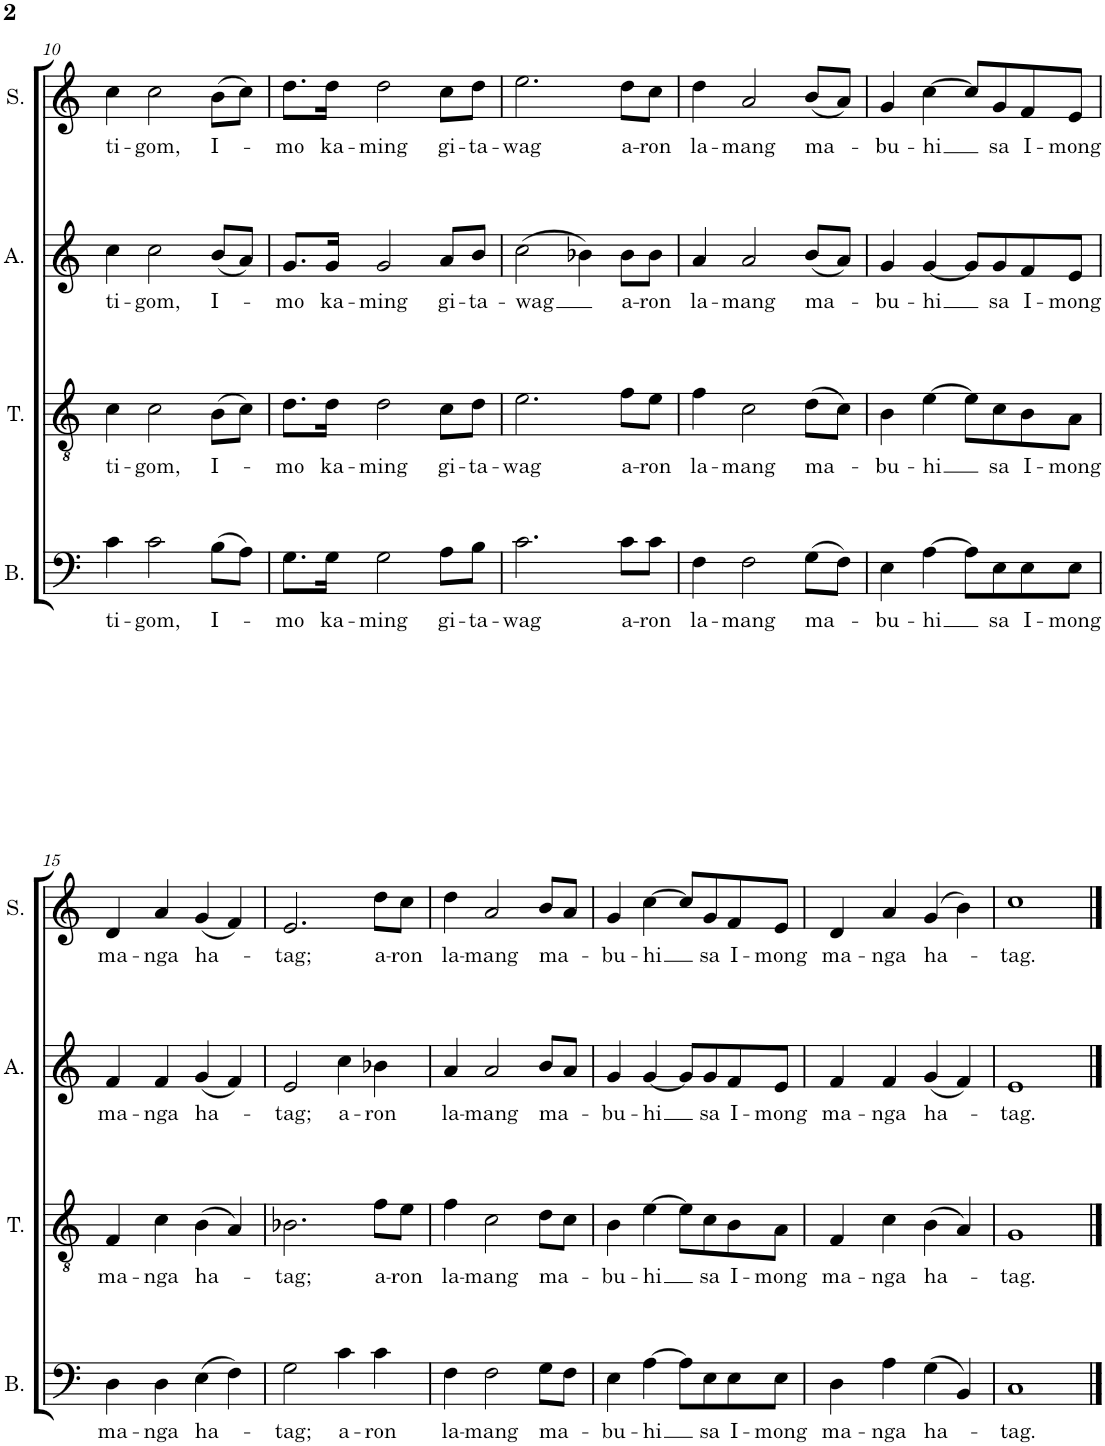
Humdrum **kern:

**kern	**text	**kern	**text	**kern	**text	**kern	**text
*part4	*part4	*part3	*part3	*part2	*part2	*part1	*part1
*staff4	*staff4	*staff3	*staff3	*staff2	*staff2	*staff1	*staff1
*I"Bass	*	*I"Tenor	*	*I"Alto	*	*I"Soprano	*
*I'B.	*	*I'T.	*	*I'A.	*	*I'S.	*
!!LO:PB:g=z
*clefF4	*	*clefGv2	*	*clefG2	*	*clefG2	*
*k[]	*	*k[]	*	*k[]	*	*k[]	*
*M4/4	*	*M4/4	*	*M4/4	*	*M4/4	*
=10	=10	=10	=10	=10	=10	=10	=10
!	!LO:LY:b	!	!LO:LY:b	!	!LO:LY:b	!	!LO:LY:b
4c\	ti-	4c\	ti-	4cc\	ti-	4cc\	ti-
!	!LO:LY:b	!	!LO:LY:b	!	!LO:LY:b	!	!LO:LY:b
2c\	-gom,	2c\	-gom,	2cc\	-gom,	2cc\	-gom,
!	!LO:LY:b	!	!LO:LY:b	!	!LO:LY:b	!	!LO:LY:b
(8B\L	I-	(8B\L	I-	(8b/L	I-	(8b\L	I-
8A\J)	.	8c\J)	.	8a/J)	.	8cc\J)	.
=11	=11	=11	=11	=11	=11	=11	=11
!	!LO:LY:b	!	!LO:LY:b	!	!LO:LY:b	!	!LO:LY:b
8.G\L	-mo	8.d\L	-mo	8.g/L	-mo	8.dd\L	-mo
!	!LO:LY:b	!	!LO:LY:b	!	!LO:LY:b	!	!LO:LY:b
16G\Jk	ka-	16d\Jk	ka-	16g/Jk	ka-	16dd\Jk	ka-
!	!LO:LY:b	!	!LO:LY:b	!	!LO:LY:b	!	!LO:LY:b
2G\	-ming	2d\	-ming	2g/	-ming	2dd\	-ming
!	!LO:LY:b	!	!LO:LY:b	!	!LO:LY:b	!	!LO:LY:b
8A\L	gi-	8c\L	gi-	8a/L	gi-	8cc\L	gi-
!	!LO:LY:b	!	!LO:LY:b	!	!LO:LY:b	!	!LO:LY:b
8B\J	-ta-	8d\J	-ta-	8b/J	-ta-	8dd\J	-ta-
=12	=12	=12	=12	=12	=12	=12	=12
!	!LO:LY:b	!	!LO:LY:b	!	!LO:LY:b	!	!LO:LY:b
2.c\	-wag	2.e\	-wag	(2cc\	-wag	2.ee\	-wag
.	.	.	.	4b-X\)	.	.	.
!	!LO:LY:b	!	!LO:LY:b	!	!LO:LY:b	!	!LO:LY:b
8c\L	a-	8f\L	a-	8b-\L	a-	8dd\L	a-
!	!LO:LY:b	!	!LO:LY:b	!	!LO:LY:b	!	!LO:LY:b
8c\J	-ron	8e\J	-ron	8b-\J	-ron	8cc\J	-ron
=13	=13	=13	=13	=13	=13	=13	=13
!	!LO:LY:b	!	!LO:LY:b	!	!LO:LY:b	!	!LO:LY:b
4F\	la-	4f\	la-	4a/	la-	4dd\	la-
!	!LO:LY:b	!	!LO:LY:b	!	!LO:LY:b	!	!LO:LY:b
2F\	-mang	2c\	-mang	2a/	-mang	2a/	-mang
!	!LO:LY:b	!	!LO:LY:b	!	!LO:LY:b	!	!LO:LY:b
(8G\L	ma-	(8d\L	ma-	(8b/L	ma-	(8b/L	ma-
8F\J)	.	8c\J)	.	8a/J)	.	8a/J)	.
=14	=14	=14	=14	=14	=14	=14	=14
!	!LO:LY:b	!	!LO:LY:b	!	!LO:LY:b	!	!LO:LY:b
4E\	-bu-	4B\	-bu-	4g/	-bu-	4g/	-bu-
!	!LO:LY:b	!	!LO:LY:b	!	!LO:LY:b	!	!LO:LY:b
[4A\	-hi	[4e\	-hi	[4g/	-hi	[4cc\	-hi
8A\L]	.	8e\L]	.	8g/L]	.	8cc/L]	.
!	!LO:LY:b	!	!LO:LY:b	!	!LO:LY:b	!	!LO:LY:b
8E\	sa	8c\	sa	8g/	sa	8g/	sa
!	!LO:LY:b	!	!LO:LY:b	!	!LO:LY:b	!	!LO:LY:b
8E\	I-	8B\	I-	8f/	I-	8f/	I-
!	!LO:LY:b	!	!LO:LY:b	!	!LO:LY:b	!	!LO:LY:b
8E\J	-mong	8A\J	-mong	8e/J	-mong	8e/J	-mong
!!LO:LB:g=z
=15	=15	=15	=15	=15	=15	=15	=15
!	!LO:LY:b	!	!LO:LY:b	!	!LO:LY:b	!	!LO:LY:b
4D\	ma-	4F/	ma-	4f/	ma-	4d/	ma-
!	!LO:LY:b	!	!LO:LY:b	!	!LO:LY:b	!	!LO:LY:b
4D\	-nga	4c\	-nga	4f/	-nga	4a/	-nga
!	!LO:LY:b	!	!LO:LY:b	!	!LO:LY:b	!	!LO:LY:b
(4E\	ha-	(4B\	ha-	(4g/	ha-	(4g/	ha-
4F\)	.	4A/)	.	4f/)	.	4f/)	.
=16	=16	=16	=16	=16	=16	=16	=16
!	!LO:LY:b	!	!LO:LY:b	!	!LO:LY:b	!	!LO:LY:b
2G\	-tag;	2.B-X\	-tag;	2e/	-tag;	2.e/	-tag;
!	!LO:LY:b	!	!	!	!LO:LY:b	!	!
4c\	a-	.	.	4cc\	a-	.	.
!	!LO:LY:b	!	!LO:LY:b	!	!LO:LY:b	!	!LO:LY:b
4c\	-ron	8f\L	a-	4b-X\	-ron	8dd\L	a-
!	!	!	!LO:LY:b	!	!	!	!LO:LY:b
.	.	8e\J	-ron	.	.	8cc\J	-ron
=17	=17	=17	=17	=17	=17	=17	=17
!	!LO:LY:b	!	!LO:LY:b	!	!LO:LY:b	!	!LO:LY:b
4F\	la-	4f\	la-	4a/	la-	4dd\	la-
!	!LO:LY:b	!	!LO:LY:b	!	!LO:LY:b	!	!LO:LY:b
2F\	-mang	2c\	-mang	2a/	-mang	2a/	-mang
!	!LO:LY:b	!	!LO:LY:b	!	!LO:LY:b	!	!LO:LY:b
8G\L	ma-	8d\L	ma-	8b/L	ma-	8b/L	ma-
8F\J	.	8c\J	.	8a/J	.	8a/J	.
=18	=18	=18	=18	=18	=18	=18	=18
!	!LO:LY:b	!	!LO:LY:b	!	!LO:LY:b	!	!LO:LY:b
4E\	-bu-	4B\	-bu-	4g/	-bu-	4g/	-bu-
!	!LO:LY:b	!	!LO:LY:b	!	!LO:LY:b	!	!LO:LY:b
[4A\	-hi	[4e\	-hi	[4g/	-hi	[4cc\	-hi
8A\L]	.	8e\L]	.	8g/L]	.	8cc/L]	.
!	!LO:LY:b	!	!LO:LY:b	!	!LO:LY:b	!	!LO:LY:b
8E\	sa	8c\	sa	8g/	sa	8g/	sa
!	!LO:LY:b	!	!LO:LY:b	!	!LO:LY:b	!	!LO:LY:b
8E\	I-	8B\	I-	8f/	I-	8f/	I-
!	!LO:LY:b	!	!LO:LY:b	!	!LO:LY:b	!	!LO:LY:b
8E\J	-mong	8A\J	-mong	8e/J	-mong	8e/J	-mong
=19	=19	=19	=19	=19	=19	=19	=19
!	!LO:LY:b	!	!LO:LY:b	!	!LO:LY:b	!	!LO:LY:b
4D\	ma-	4F/	ma-	4f/	ma-	4d/	ma-
!	!LO:LY:b	!	!LO:LY:b	!	!LO:LY:b	!	!LO:LY:b
4A\	-nga	4c\	-nga	4f/	-nga	4a/	-nga
!	!LO:LY:b	!	!LO:LY:b	!	!LO:LY:b	!	!LO:LY:b
(4G\	ha-	(4B\	ha-	(4g/	ha-	(4g/	ha-
4BB/)	.	4A/)	.	4f/)	.	4b\)	.
=20	=20	=20	=20	=20	=20	=20	=20
!	!LO:LY:b	!	!LO:LY:b	!	!LO:LY:b	!	!LO:LY:b
1C	-tag.	1G	-tag.	1e	-tag.	1cc	-tag.
==	==	==	==	==	==	==	==
*-	*-	*-	*-	*-	*-	*-	*-
